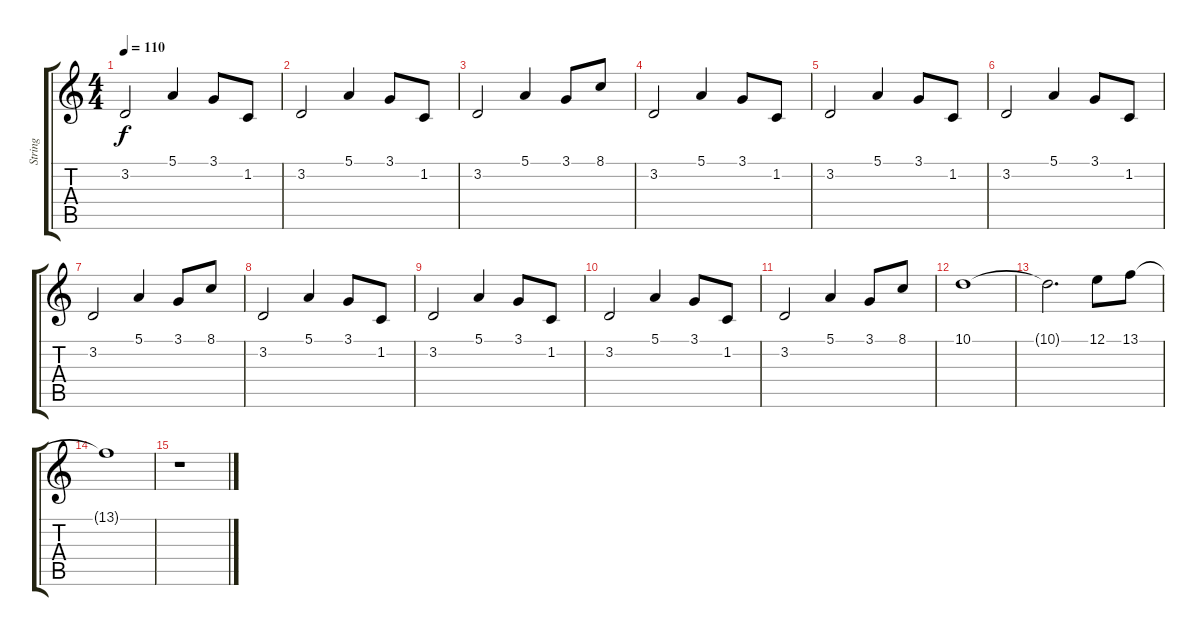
\track ("String" "String") {instrument stringensemble2}
\staff {score tabs}
\tuning (E4 B3 G3 D3 A2 E2) {hide}
\ts (4 4)
\tempo 110
\clef g2
\ks c
3.2.2{dy f} 5.1.4 3.1.8 1.2.8 |
3.2.2 5.1.4 3.1.8 1.2.8 |
3.2.2 5.1.4 3.1.8 8.1.8 |
3.2.2 5.1.4 3.1.8 1.2.8 |
3.2.2 5.1.4 3.1.8 1.2.8 |
3.2.2 5.1.4 3.1.8 1.2.8 |
3.2.2 5.1.4 3.1.8 8.1.8 |
3.2.2 5.1.4 3.1.8 1.2.8 |
3.2.2 5.1.4 3.1.8 1.2.8 |
3.2.2 5.1.4 3.1.8 1.2.8 |
3.2.2 5.1.4 3.1.8 8.1.8 |
10.1.1 |
10.1{t}.2{d} 12.1.8 13.1.8 |
13.1{t}.1 |
r.1
